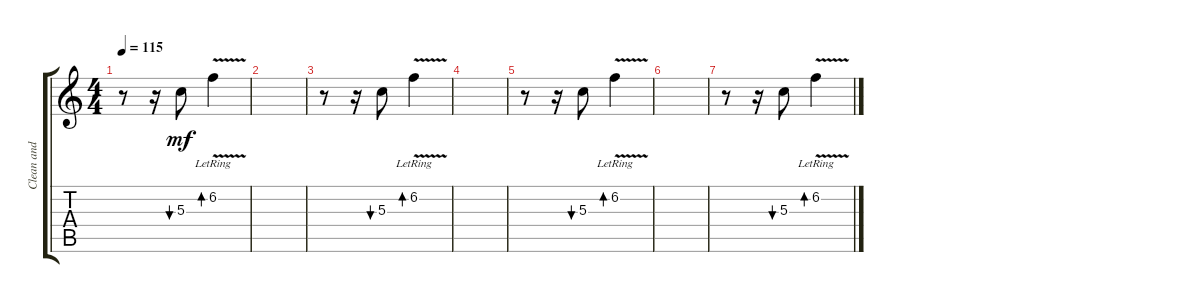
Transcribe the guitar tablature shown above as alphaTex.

\track ("Clean and chorus" "Clean and ") {instrument electricguitarclean}
\staff {score tabs}
\tuning (E4 B3 G3 D3 A2 E2) {hide}
\ts (4 4)
\tempo 115
\clef g2
\ks c
r.8{dy mf} r.16 5.3.8{bu 60} 6.2{v lr}.4{bd 60} |
|
r.8 r.16 5.3.8{bu 60} 6.2{v lr}.4{bd 60} |
|
r.8 r.16 5.3.8{bu 60} 6.2{v lr}.4{bd 60} |
|
r.8 r.16 5.3.8{bu 60} 6.2{v lr}.4{bd 60}
